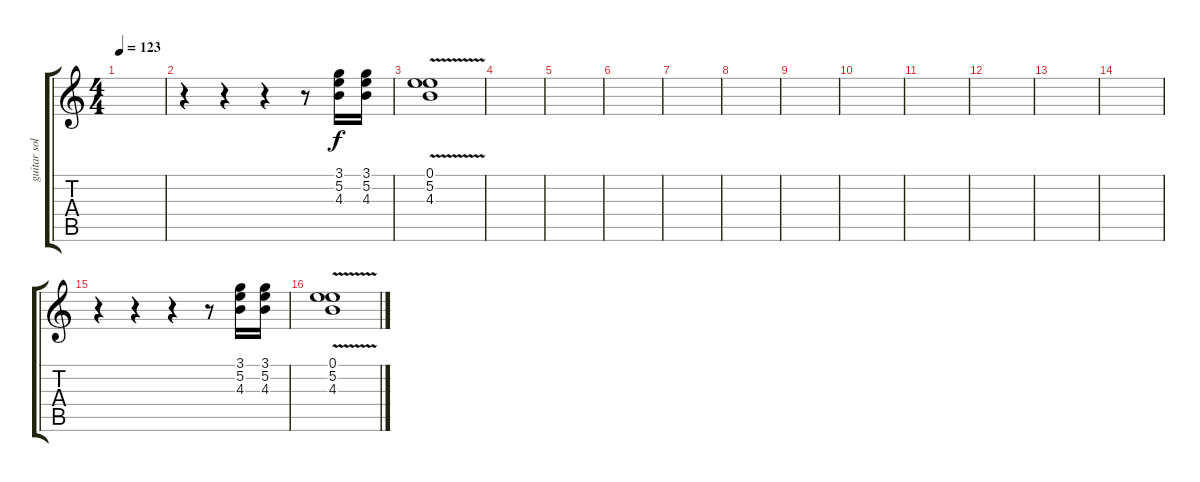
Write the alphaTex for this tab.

\track ("guitar solo" "guitar sol") {instrument electricguitarclean}
\staff {score tabs}
\tuning (E4 B3 G3 D3 A2 E2) {hide}
\ts (4 4)
\tempo 123
\clef g2
\ks c
|
r.4 r.4 r.4 r.8 (3.1 5.2 4.3).16 (3.1 5.2 4.3).16 |
(0.1{v} 5.2{v} 4.3{v}).1 |
|
|
|
|
|
|
|
|
|
|
|
r.4 r.4 r.4 r.8 (3.1 5.2 4.3).16 (3.1 5.2 4.3).16 |
(0.1{v} 5.2{v} 4.3{v}).1
